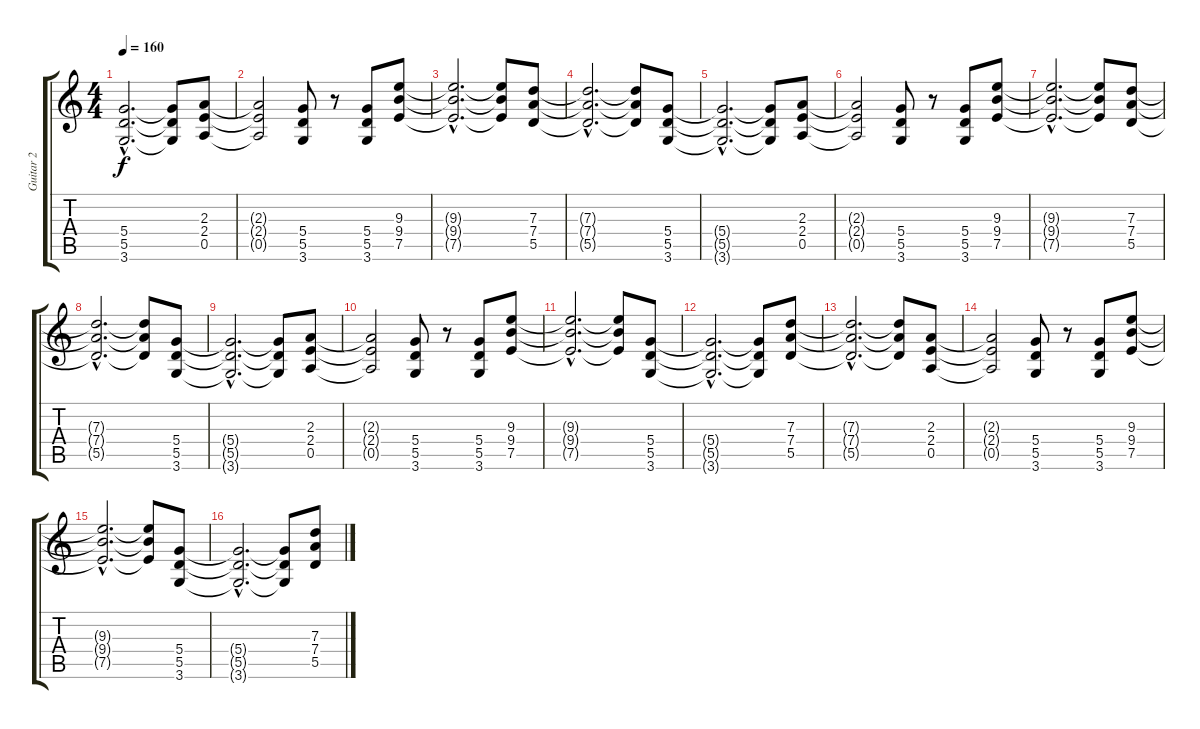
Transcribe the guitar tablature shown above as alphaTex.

\track ("Guitar 2" "Guitar 2") {instrument distortionguitar}
\staff {score tabs}
\tuning (E4 B3 G3 D3 A2 E2) {hide}
\ts (4 4)
\tempo 160
\clef g2
\ks c
(5.4{hac t} 5.5{hac t} 3.6{hac t}).2{d dy f} (5.4{t} 5.5{t} 3.6{t}).8 (2.3 2.4 0.5).8 |
(2.3{t} 2.4{t} 0.5{t}).2 (5.4 5.5 3.6).8 r.8 (5.4 5.5 3.6).8 (9.3 9.4 7.5).8 |
(9.3{hac t} 9.4{hac t} 7.5{hac t}).2{d} (9.3{t} 9.4{t} 7.5{t}).8 (7.3 7.4 5.5).8 |
(7.3{hac t} 7.4{hac t} 5.5{hac t}).2{d} (7.3{t} 7.4{t} 5.5{t}).8 (5.4 5.5 3.6).8 |
(5.4{hac t} 5.5{hac t} 3.6{hac t}).2{d} (5.4{t} 5.5{t} 3.6{t}).8 (2.3 2.4 0.5).8 |
(2.3{t} 2.4{t} 0.5{t}).2 (5.4 5.5 3.6).8 r.8 (5.4 5.5 3.6).8 (9.3 9.4 7.5).8 |
(9.3{hac t} 9.4{hac t} 7.5{hac t}).2{d} (9.3{t} 9.4{t} 7.5{t}).8 (7.3 7.4 5.5).8 |
(7.3{hac t} 7.4{hac t} 5.5{hac t}).2{d} (7.3{t} 7.4{t} 5.5{t}).8 (5.4 5.5 3.6).8 |
(5.4{hac t} 5.5{hac t} 3.6{hac t}).2{d} (5.4{t} 5.5{t} 3.6{t}).8 (2.3 2.4 0.5).8 |
(2.3{t} 2.4{t} 0.5{t}).2 (5.4 5.5 3.6).8 r.8 (5.4 5.5 3.6).8 (9.3 9.4 7.5).8 |
(9.3{hac t} 9.4{hac t} 7.5{hac t}).2{d} (9.3{t} 9.4{t} 7.5{t}).8 (5.4 5.5 3.6).8 |
(5.4{hac t} 5.5{hac t} 3.6{hac t}).2{d} (5.4{t} 5.5{t} 3.6{t}).8 (7.3 7.4 5.5).8 |
(7.3{hac t} 7.4{hac t} 5.5{hac t}).2{d} (7.3{t} 7.4{t} 5.5{t}).8 (2.3 2.4 0.5).8 |
(2.3{t} 2.4{t} 0.5{t}).2 (5.4 5.5 3.6).8 r.8 (5.4 5.5 3.6).8 (9.3 9.4 7.5).8 |
(9.3{hac t} 9.4{hac t} 7.5{hac t}).2{d} (9.3{t} 9.4{t} 7.5{t}).8 (5.4 5.5 3.6).8 |
(5.4{hac t} 5.5{hac t} 3.6{hac t}).2{d} (5.4{t} 5.5{t} 3.6{t}).8 (7.3 7.4 5.5).8
